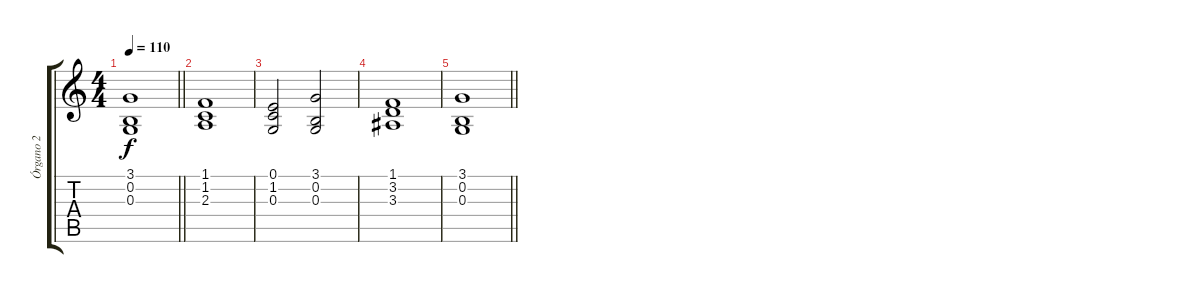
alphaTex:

\track ("Órgano 2" "Órgano 2") {instrument stringensemble1}
\staff {score tabs}
\tuning (E4 B3 G3 D3 A2 E2) {hide}
\ts (4 4)
\tempo 110
\clef g2
\barLineRight lightlight
\ks c
(3.1 0.2 0.3).1{dy f} |
(1.1 1.2 2.3).1 |
(0.1 1.2 0.3).2 (3.1 0.2 0.3).2 |
(1.1 3.2 3.3).1 |
\barLineRight lightlight
(3.1 0.2 0.3).1
